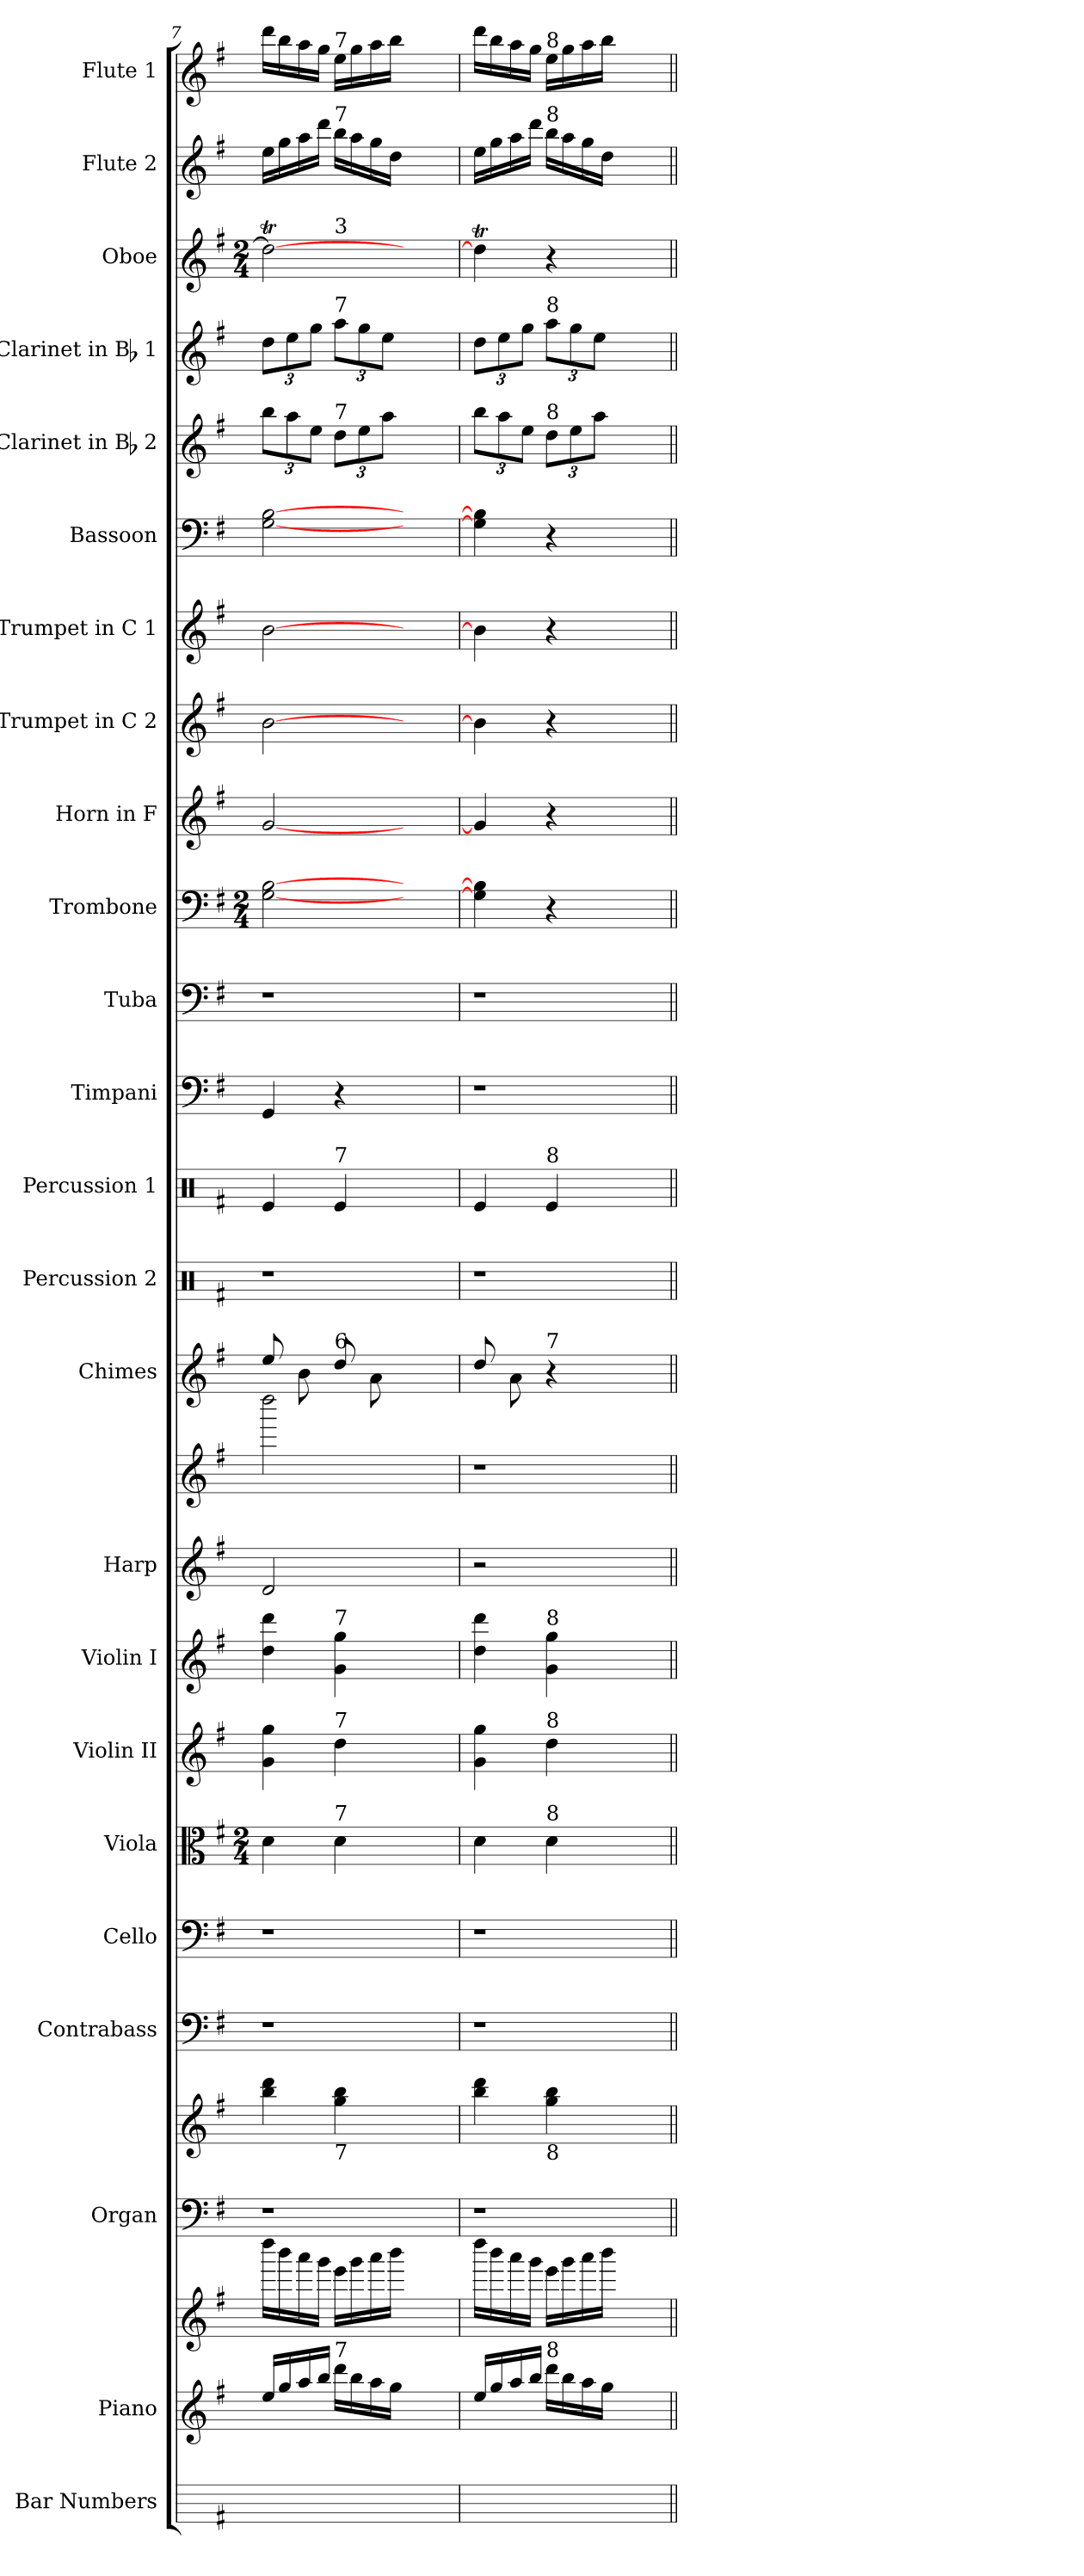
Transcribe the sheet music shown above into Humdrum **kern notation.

**kern	**kern	**kern	**kern	**kern	**kern	**kern	**kern	**kern	**kern	**kern	**kern	**kern	**kern	**kern	**kern	**kern	**kern	**kern	**kern	**kern	**kern	**kern	**kern	**kern	**kern	**kern
*part24	*part23	*part23	*part22	*part22	*part21	*part20	*part19	*part18	*part17	*part16	*part16	*part15	*part14	*part13	*part12	*part11	*part10	*part9	*part8	*part7	*part6	*part5	*part4	*part3	*part2	*part1
*staff27	*staff26	*staff25	*staff24	*staff23	*staff22	*staff21	*staff20	*staff19	*staff18	*staff17	*staff16	*staff15	*staff14	*staff13	*staff12	*staff11	*staff10	*staff9	*staff8	*staff7	*staff6	*staff5	*staff4	*staff3	*staff2	*staff1
*I"Bar Numbers	*I"Piano	*	*I"Organ	*	*I"Contrabass	*I"Cello	*I"Viola	*I"Violin II	*I"Violin I	*I"Harp	*	*I"Chimes	*I"Percussion 2	*I"Percussion 1	*I"Timpani	*I"Tuba	*I"Trombone	*I"Horn in F	*I"Trumpet in C 2	*I"Trumpet in C 1	*I"Bassoon	*I"Clarinet in Bb 2	*I"Clarinet in Bb 1	*I"Oboe	*I"Flute 2	*I"Flute 1
*	*I'Pno.	*	*I'Org.	*	*I'Cb.	*	*I'Vla.	*I'Vln. II	*I'Vln. I	*I'Hp.	*	*I'Chm.	*I'Perc. 2	*I'Perc. 1	*I'Timp.	*I'Tuba	*I'Tbn.	*	*I'Tpt 2	*I'Tpt 1	*I'Bsn.	*I'Cl 2	*I'Cl 1	*I'Ob.	*I'Fl 2	*I'Fl 1
*	*clefG2	*clefG2	*clefF4	*clefG2	*clefF4	*clefF4	*clefC3	*clefG2	*clefG2	*clefG2	*clefG2	*clefG2	*clefX	*clefX	*clefF4	*clefF4	*clefF4	*clefG2	*clefG2	*clefG2	*clefF4	*clefG2	*clefG2	*clefG2	*clefG2	*clefG2
*	*	*	*	*	*ITrd7c12	*	*	*	*	*	*	*	*	*	*	*	*	*	*	*	*	*	*	*	*	*
*k[f#]	*k[f#]	*k[f#]	*k[f#]	*k[f#]	*k[f#]	*k[f#]	*k[f#]	*k[f#]	*k[f#]	*k[f#]	*k[f#]	*k[f#]	*k[f#]	*k[f#]	*k[f#]	*k[f#]	*k[f#]	*k[f#]	*k[f#]	*k[f#]	*k[f#]	*k[f#]	*k[f#]	*k[f#]	*k[f#]	*k[f#]
*G:	*G:	*G:	*G:	*G:	*G:	*G:	*G:	*G:	*G:	*G:	*G:	*G:	*G:	*G:	*G:	*G:	*G:	*G:	*G:	*G:	*G:	*G:	*G:	*G:	*G:	*G:
*	*	*	*	*	*	*	*M2/4	*	*	*	*	*	*	*	*	*	*M2/4	*	*	*	*	*	*	*M2/4	*	*
=7	=7	=7	=7	=7	=7	=7	=7	=7	=7	=7	=7	=7	=7	=7	=7	=7	=7	=7	=7	=7	=7	=7	=7	=7	=7	=7
!	!	!	!	!	!	!	!	!	!	!	!	!	!	!LO:N:head=solid	!	!	!	!	!	!	!	!	!	!	!	!
*	*	*	*	*	*	*	*	*	*	*	*	*	*	*	*	*	*	*	*	*	*	*	*	*^	*	*
1ryy	16ee/LL	16dddd\LL	1r	4bb\ 4ddd\	1r	1r	4d\	4g\ 4gg\	4dd\ 4ddd\	2d/	2dddd\	8ee/	1r	4Re</	4GG/	1r	[2G\ [2B\	[2g/	[2b\	[2b\	[2G\ [2B\	12bb\L	12dd\L	2ddT\_	4ryy	16ee\LL	16ddd\LL
.	16gg/	16bbb\	.	.	.	.	.	.	.	.	.	.	.	.	.	.	.	.	.	.	.	.	.	.	.	16gg\	16bb\
.	.	.	.	.	.	.	.	.	.	.	.	.	.	.	.	.	.	.	.	.	.	12aa\	12ee\	.	.	.	.
.	16aa/	16aaa\	.	.	.	.	.	.	.	.	.	8b\	.	.	.	.	.	.	.	.	.	.	.	.	.	16aa\	16aa\
.	.	.	.	.	.	.	.	.	.	.	.	.	.	.	.	.	.	.	.	.	.	12ee\J	12gg\J	.	.	.	.
.	16bb/JJ	16ggg\JJ	.	.	.	.	.	.	.	.	.	.	.	.	.	.	.	.	.	.	.	.	.	.	.	16ddd\JJ	16gg\JJ
!	!	!	!	!	!	!	!	!	!	!	!	!	!	!	!	!	!	!	!	!	!	!	!	!	!	!	!LO:TX:a:t=7
!	!	!	!	!	!	!	!	!	!	!	!	!	!	!	!	!	!	!	!	!	!	!	!	!	!	!LO:TX:a:t=7	!
!	!	!	!	!	!	!	!	!	!	!	!	!	!	!	!	!	!	!	!	!	!	!	!	!	!LO:TX:a:t=3	!	!
!	!	!	!	!	!	!	!	!	!	!	!	!	!	!	!	!	!	!	!	!	!	!	!LO:TX:a:t=7	!	!	!	!
!	!	!	!	!	!	!	!	!	!	!	!	!	!	!	!	!	!	!	!	!	!	!LO:TX:a:t=7	!	!	!	!	!
!	!	!	!	!	!	!	!	!	!	!	!	!	!	!LO:TX:a:t=7	!	!	!	!	!	!	!	!	!	!	!	!	!
!	!	!	!	!	!	!	!	!	!	!	!	!LO:TX:a:t=6	!	!	!	!	!	!	!	!	!	!	!	!	!	!	!
!	!	!	!	!	!	!	!	!	!LO:TX:a:t=7	!	!	!	!	!	!	!	!	!	!	!	!	!	!	!	!	!	!
!	!	!	!	!	!	!	!	!LO:TX:a:t=7	!	!	!	!	!	!	!	!	!	!	!	!	!	!	!	!	!	!	!
!	!	!	!	!	!	!	!LO:TX:a:t=7	!	!	!	!	!	!	!	!	!	!	!	!	!	!	!	!	!	!	!	!
!	!	!	!	!LO:TX:b:t=7	!	!	!	!	!	!	!	!	!	!	!	!	!	!	!	!	!	!	!	!	!	!	!
!	!LO:TX:a:t=7	!	!	!	!	!	!	!	!	!	!	!	!	!	!	!	!	!	!	!	!	!	!	!	!	!	!
!	!	!	!	!	!	!	!	!	!	!	!	!	!	!LO:N:head=solid	!	!	!	!	!	!	!	!	!	!	!	!	!
.	16ddd\LL	16eee\LL	.	4gg\ 4bb\	.	.	4d\	4dd\	4g\ 4gg\	.	.	8dd/	.	4Re</	4r	.	.	.	.	.	.	12dd\L	12aa\L	.	2.ryy	16bb\LL	16ee\LL
.	16bb\	16ggg\	.	.	.	.	.	.	.	.	.	.	.	.	.	.	.	.	.	.	.	.	.	.	.	16aa\	16gg\
.	.	.	.	.	.	.	.	.	.	.	.	.	.	.	.	.	.	.	.	.	.	12ee\	12gg\	.	.	.	.
.	16aa\	16aaa\	.	.	.	.	.	.	.	.	.	8a\	.	.	.	.	.	.	.	.	.	.	.	.	.	16gg\	16aa\
.	.	.	.	.	.	.	.	.	.	.	.	.	.	.	.	.	.	.	.	.	.	12aa\J	12ee\J	.	.	.	.
.	16gg\JJ	16bbb\JJ	.	.	.	.	.	.	.	.	.	.	.	.	.	.	.	.	.	.	.	.	.	.	.	16dd\JJ	16bb\JJ
.	2ryy	2ryy	.	2ryy	.	.	2ryy	2ryy	2ryy	2ryy	2ryy	2ryy	.	2ryy	2ryy	.	2ryy	2ryy	2ryy	2ryy	2ryy	2ryy	2ryy	2ryy	.	2ryy	2ryy
=8	=8	=8	=8	=8	=8	=8	=8	=8	=8	=8	=8	=8	=8	=8	=8	=8	=8	=8	=8	=8	=8	=8	=8	=8	=8	=8	=8
!	!	!	!	!	!	!	!	!	!	!	!	!	!	!LO:N:head=solid	!	!	!	!	!	!	!	!	!	!	!	!	!
*	*	*	*	*	*	*	*	*	*	*	*	*	*	*	*	*	*	*	*	*	*	*	*	*v	*v	*	*
1ryy	16ee/LL	16dddd\LL	1r	4bb\ 4ddd\	1r	1r	4d\	4g\ 4gg\	4dd\ 4ddd\	2r	1r	8dd/	1r	4Re</	1r	1r	4G\] 4B\]	4g/]	4b\]	4b\]	4G\] 4B\]	12bb\L	12dd\L	4ddT\]	16ee\LL	16ddd\LL
.	16gg/	16bbb\	.	.	.	.	.	.	.	.	.	.	.	.	.	.	.	.	.	.	.	.	.	.	16gg\	16bb\
.	.	.	.	.	.	.	.	.	.	.	.	.	.	.	.	.	.	.	.	.	.	12aa\	12ee\	.	.	.
.	16aa/	16aaa\	.	.	.	.	.	.	.	.	.	8a\	.	.	.	.	.	.	.	.	.	.	.	.	16aa\	16aa\
.	.	.	.	.	.	.	.	.	.	.	.	.	.	.	.	.	.	.	.	.	.	12ee\J	12gg\J	.	.	.
.	16bb/JJ	16ggg\JJ	.	.	.	.	.	.	.	.	.	.	.	.	.	.	.	.	.	.	.	.	.	.	16ddd\JJ	16gg\JJ
!	!	!	!	!	!	!	!	!	!	!	!	!	!	!	!	!	!	!	!	!	!	!	!	!	!	!LO:TX:a:t=8
!	!	!	!	!	!	!	!	!	!	!	!	!	!	!	!	!	!	!	!	!	!	!	!	!	!LO:TX:a:t=8	!
!	!	!	!	!	!	!	!	!	!	!	!	!	!	!	!	!	!	!	!	!	!	!	!LO:TX:a:t=8	!	!	!
!	!	!	!	!	!	!	!	!	!	!	!	!	!	!	!	!	!	!	!	!	!	!LO:TX:a:t=8	!	!	!	!
!	!	!	!	!	!	!	!	!	!	!	!	!	!	!LO:TX:a:t=8	!	!	!	!	!	!	!	!	!	!	!	!
!	!	!	!	!	!	!	!	!	!	!	!	!LO:TX:a:t=7	!	!	!	!	!	!	!	!	!	!	!	!	!	!
!	!	!	!	!	!	!	!	!	!LO:TX:a:t=8	!	!	!	!	!	!	!	!	!	!	!	!	!	!	!	!	!
!	!	!	!	!	!	!	!	!LO:TX:a:t=8	!	!	!	!	!	!	!	!	!	!	!	!	!	!	!	!	!	!
!	!	!	!	!	!	!	!LO:TX:a:t=8	!	!	!	!	!	!	!	!	!	!	!	!	!	!	!	!	!	!	!
!	!	!	!	!LO:TX:b:t=8	!	!	!	!	!	!	!	!	!	!	!	!	!	!	!	!	!	!	!	!	!	!
!	!LO:TX:a:t=8	!	!	!	!	!	!	!	!	!	!	!	!	!	!	!	!	!	!	!	!	!	!	!	!	!
!	!	!	!	!	!	!	!	!	!	!	!	!	!	!LO:N:head=solid	!	!	!	!	!	!	!	!	!	!	!	!
.	16ddd\LL	16eee\LL	.	4gg\ 4bb\	.	.	4d\	4dd\	4g\ 4gg\	.	.	4r	.	4Re</	.	.	4r	4r	4r	4r	4r	12dd\L	12aa\L	4r	16bb\LL	16ee\LL
.	16bb\	16ggg\	.	.	.	.	.	.	.	.	.	.	.	.	.	.	.	.	.	.	.	.	.	.	16aa\	16gg\
.	.	.	.	.	.	.	.	.	.	.	.	.	.	.	.	.	.	.	.	.	.	12ee\	12gg\	.	.	.
.	16aa\	16aaa\	.	.	.	.	.	.	.	.	.	.	.	.	.	.	.	.	.	.	.	.	.	.	16gg\	16aa\
.	.	.	.	.	.	.	.	.	.	.	.	.	.	.	.	.	.	.	.	.	.	12aa\J	12ee\J	.	.	.
.	16gg\JJ	16bbb\JJ	.	.	.	.	.	.	.	.	.	.	.	.	.	.	.	.	.	.	.	.	.	.	16dd\JJ	16bb\JJ
.	2ryy	2ryy	.	2ryy	.	.	2ryy	2ryy	2ryy	2ryy	.	2ryy	.	2ryy	.	.	2ryy	2ryy	2ryy	2ryy	2ryy	2ryy	2ryy	2ryy	2ryy	2ryy
=||	=||	=||	=||	=||	=||	=||	=||	=||	=||	=||	=||	=||	=||	=||	=||	=||	=||	=||	=||	=||	=||	=||	=||	=||	=||	=||
*-	*-	*-	*-	*-	*-	*-	*-	*-	*-	*-	*-	*-	*-	*-	*-	*-	*-	*-	*-	*-	*-	*-	*-	*-	*-	*-
